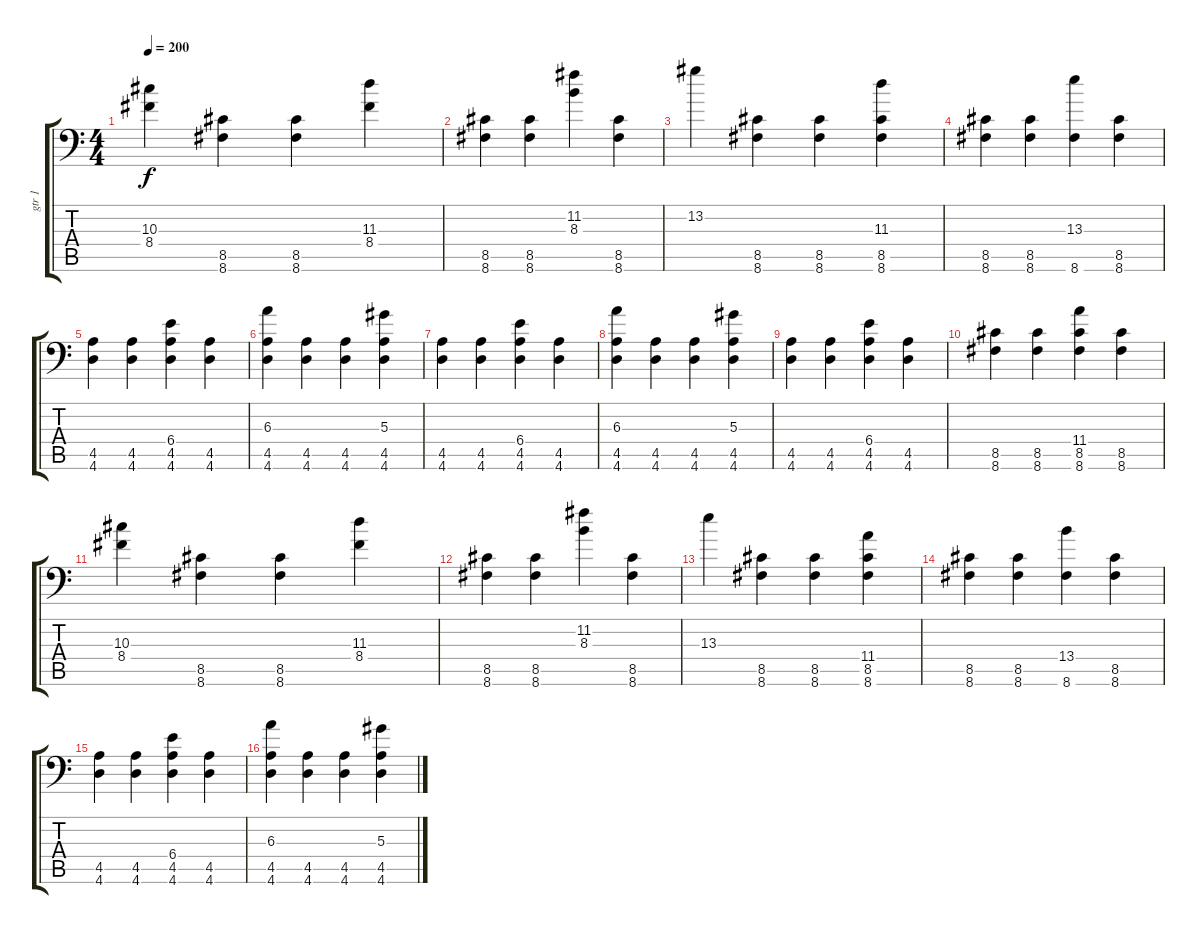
\track ("gtr 1" "gtr 1") {instrument distortionguitar}
\staff {score tabs}
\tuning (C4 G3 Eb3 Bb2 F2 Bb1) {hide}
\ts (4 4)
\tempo 200
\clef f4
\ks c
(10.3 8.4).4{dy f} (8.5 8.6).4 (8.5 8.6).4 (11.3 8.4).4 |
(8.5 8.6).4 (8.5 8.6).4 (11.2 8.3).4 (8.5 8.6).4 |
13.2.4 (8.5 8.6).4 (8.5 8.6).4 (11.3 8.5 8.6).4 |
(8.5 8.6).4 (8.5 8.6).4 (13.3 8.6).4 (8.5 8.6).4 |
(4.5 4.6).4 (4.5 4.6).4 (6.4 4.5 4.6).4 (4.5 4.6).4 |
(6.3 4.5 4.6).4 (4.5 4.6).4 (4.5 4.6).4 (5.3 4.5 4.6).4 |
(4.5 4.6).4 (4.5 4.6).4 (6.4 4.5 4.6).4 (4.5 4.6).4 |
(6.3 4.5 4.6).4 (4.5 4.6).4 (4.5 4.6).4 (5.3 4.5 4.6).4 |
(4.5 4.6).4 (4.5 4.6).4 (6.4 4.5 4.6).4 (4.5 4.6).4 |
(8.5 8.6).4{volume 11 balance 16 instrument electricguitarclean} (8.5 8.6).4 (11.4 8.5 8.6).4 (8.5 8.6).4 |
(10.3 8.4).4 (8.5 8.6).4 (8.5 8.6).4 (11.3 8.4).4 |
(8.5 8.6).4 (8.5 8.6).4 (11.2 8.3).4 (8.5 8.6).4 |
13.3.4 (8.5 8.6).4 (8.5 8.6).4 (11.4 8.5 8.6).4 |
(8.5 8.6).4 (8.5 8.6).4 (13.4 8.6).4 (8.5 8.6).4 |
(4.5 4.6).4 (4.5 4.6).4 (6.4 4.5 4.6).4 (4.5 4.6).4 |
(6.3 4.5 4.6).4 (4.5 4.6).4 (4.5 4.6).4 (5.3 4.5 4.6).4
